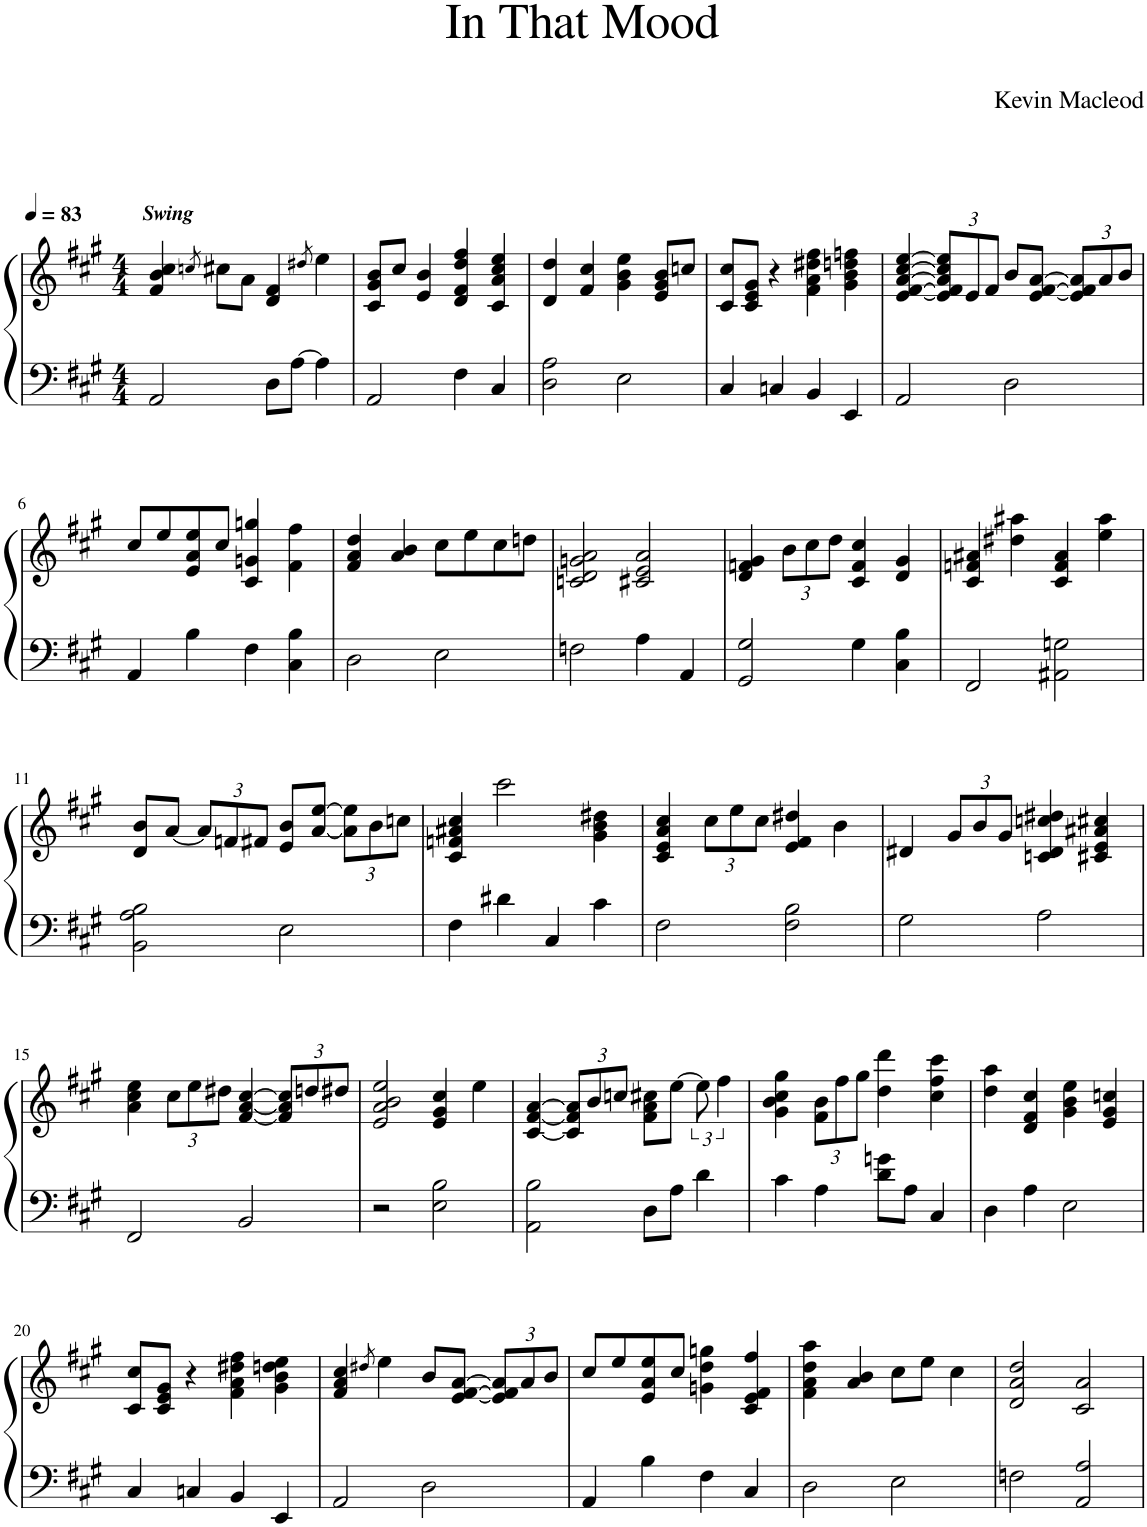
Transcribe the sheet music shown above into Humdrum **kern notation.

**kern	**kern
*part1	*part1
*staff2	*staff1
*I"Piano	*
*I'Pno	*
*clefF4	*clefG2
*k[f#c#g#]	*k[f#c#g#]
*M4/4	*M4/4
*MM83	*MM83
=1	=1
!	!LO:TX:a:Bi:t=Swing
2AA/	4f#/ 4b/ 4cc#/
.	8qccn/
.	8cc#X\L
.	8a\J
8D\L	4d/ 4f#/
[8A\J	.
.	8qdd#X/
4A\]	4ee\
=2	=2
2AA/	8c#/ 8g#/ 8b/L
.	8cc#/J
.	4e/ 4b/
4F#\	4d/ 4f#/ 4dd/ 4ff#/
4C#/	4c#/ 4a/ 4cc#/ 4ee/
=3	=3
2D\ 2A\	4d/ 4dd/
.	4f#/ 4cc#/
2E\	4g#\ 4b\ 4ee\
.	8e/ 8g#/ 8b/L
.	8ccn/J
=4	=4
4C#/	8c#/ 8cc#/L
.	8c#/ 8e/ 8g#/J
4Cn/	4r
4BB/	4f#\ 4a\ 4dd#X\ 4ff#\
4EE/	4g#\ 4b\ 4ddn\ 4ffn\
=5	=5
2AA/	[4e/ [4f#/ [4a/ [4cc#/ [4ee/
*	*Xbrackettup
.	12e/] 12f#/] 12a/] 12cc#/] 12ee/]L
.	12e/
.	12f#/J
2D\	8b/L
.	[8e/ [8f#/ [8a/J
.	12e/] 12f#/] 12a/]L
.	12a/
.	12b/J
!!LO:LB:g=z
=6	=6
4AA/	8cc#/L
.	8ee/
4B\	8e/ 8a/ 8ee/
.	8cc#/J
4F#\	4c#/ 4gn/ 4ggn/
4C#\ 4B\	4f#\ 4ff#\
=7	=7
2D\	4f#/ 4a/ 4dd/
.	4a/ 4b/
2E\	8cc#\L
.	8ee\
.	8cc#\
.	8ddn\J
=8	=8
2Fn\	2cn/ 2d/ 2gn/ 2a/
4A\	2c#X/ 2e/ 2a/
4AA/	.
=9	=9
2GG#/ 2G#/	4d/ 4fn/ 4g#/
.	12b\L
.	12cc#\
.	12dd\J
4G#\	4c#/ 4f/ 4cc#/
4C#\ 4B\	4d/ 4g#/
=10	=10
2FF#/	4c#/ 4fn/ 4a#X/
.	4dd#X\ 4aa#X\
2AA#X\ 2Gn\	4c#/ 4f/ 4a#/
.	4ee\ 4aa#\
!!LO:LB:g=z
=11	=11
2BB\ 2A\ 2B\	8d/ 8b/L
.	[8a/J
.	12a/L]
.	12fn/
.	12f#X/J
2E\	8e/ 8b/L
.	[8a/ [8ee/J
.	12a\] 12ee\]L
.	12b\
.	12ccn\J
=12	=12
4F#\	4c#/ 4fn/ 4a#X/ 4cc#/
4d#X\	2ccc#\
4C#/	.
4c#\	4g#\ 4b\ 4dd#X\
=13	=13
2F#\	4c#/ 4e/ 4a/ 4cc#/
.	12cc#\L
.	12ee\
.	12cc#\J
2F#\ 2B\	4e/ 4f#/ 4dd#X/
.	4b\
=14	=14
2G#\	4d#X/
.	12g#/L
.	12b/
.	12g#/J
2A\	4cn/ 4d#/ 4ccn/ 4dd#X/
.	4c#X/ 4e/ 4a#X/ 4cc#X/
!!LO:LB:g=z
=15	=15
2FF#/	4a\ 4cc#\ 4ee\
.	12cc#\L
.	12ee\
.	12dd#X\J
2BB/	[4f#/ [4a/ [4cc#/
.	12f#/] 12a/] 12cc#/]L
.	12ddn/
.	12dd#X/J
=16	=16
2r	2e/ 2a/ 2b/ 2ee/
2E\ 2B\	4e/ 4g#/ 4cc#/
.	4ee\
=17	=17
2AA\ 2B\	[4c#/ [4f#/ [4a/
.	12c#/] 12f#/] 12a/]L
.	12b/
.	12ccn/J
8D\L	8f#\ 8a\ 8cc#X\L
8A\J	[8ee\J
*	*brackettup
4d\	12ee\]
.	6ff#\
=18	=18
4c#\	4g#\ 4b\ 4cc#\ 4gg#\
*	*Xbrackettup
4A\	12f#\ 12b\L
.	12ff#\
.	12gg#\J
8d\ 8gn\L	4dd\ 4ddd\
8A\J	.
4C#/	4cc#\ 4ff#\ 4ccc#\
=19	=19
4D\	4dd\ 4aa\
4A\	4d/ 4f#/ 4cc#/
2E\	4g#\ 4b\ 4ee\
.	4e/ 4g#/ 4ccn/
!!LO:LB:g=z
=20	=20
4C#/	8c#/ 8cc#/L
.	8c#/ 8e/ 8g#/J
4Cn/	4r
4BB/	4f#\ 4a\ 4dd#X\ 4ff#\
4EE/	4g#\ 4b\ 4ddn\ 4ee\
=21	=21
2AA/	4f#/ 4a/ 4cc#/
.	8qdd#X/
.	4ee\
2D\	8b/L
.	[8e/ [8f#/ [8a/J
.	12e/] 12f#/] 12a/]L
.	12a/
.	12b/J
=22	=22
4AA/	8cc#/L
.	8ee/
4B\	8e/ 8a/ 8ee/
.	8cc#/J
4F#\	4gn\ 4dd\ 4ggn\
4C#/	4c#/ 4e/ 4f#/ 4ff#/
=23	=23
2D\	4f#\ 4a\ 4dd\ 4aa\
.	4a/ 4b/
2E\	8cc#\L
.	8ee\J
.	4cc#\
=24	=24
2Fn\	2d/ 2a/ 2dd/
2AA/ 2A/	2c#/ 2a/
=	=
*-	*-
